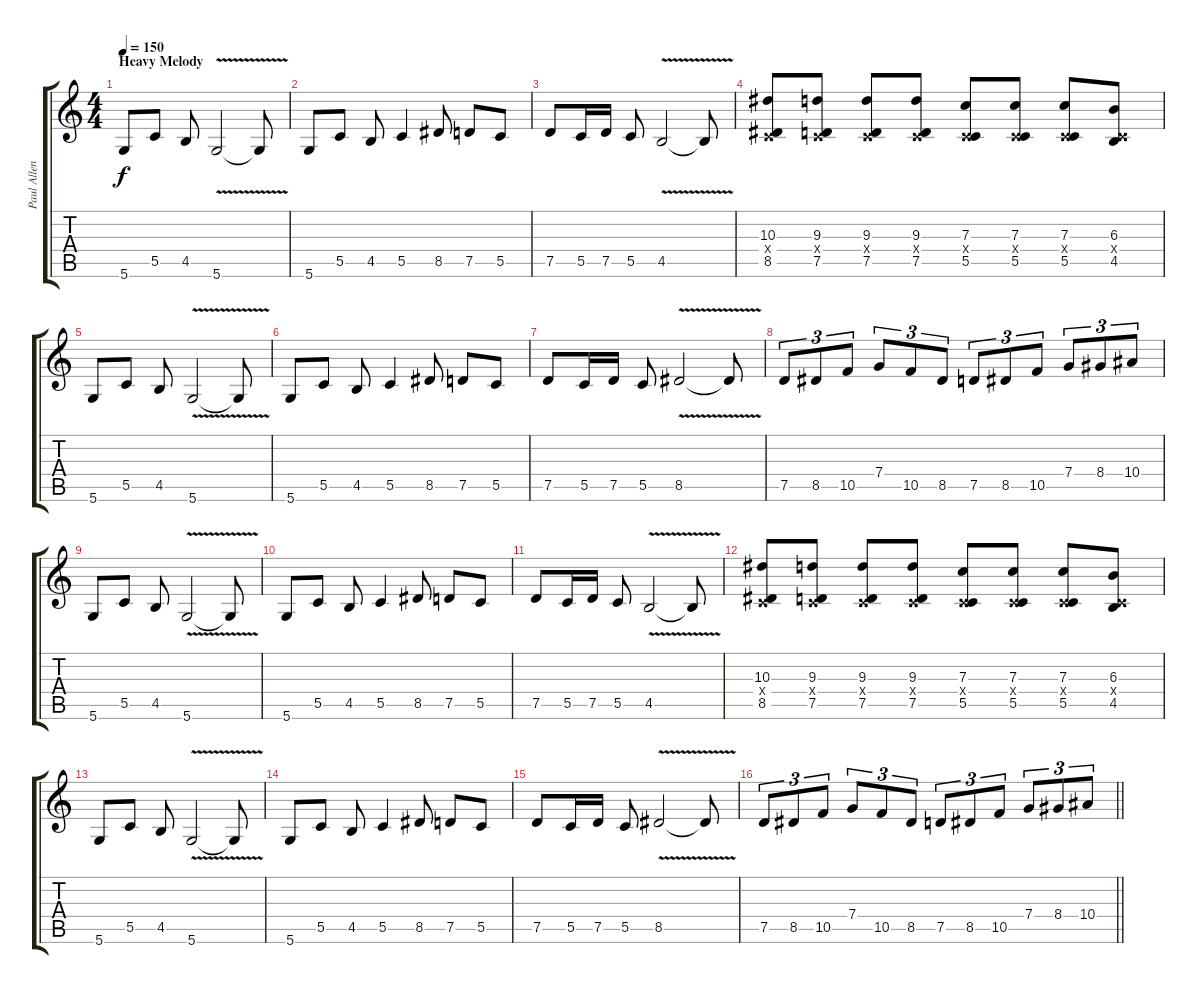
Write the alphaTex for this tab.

\track ("Paul Allender" "Paul Allen") {instrument distortionguitar}
\staff {score tabs}
\tuning (D4 A3 F3 C3 G2 D2) {hide}
\ts (4 4)
\section ("" "Heavy Melody")
\tempo 150
\clef g2
\ks c
5.6.8{dy f} 5.5.8 4.5.8 5.6{v}.2 5.6{t}.8 |
5.6.8 5.5.8 4.5.8 5.5.4 8.5.8 7.5.8 5.5.8 |
7.5.8 5.5.16 7.5.16 5.5.8 4.5{v}.2 4.5{t}.8 |
(10.3 0.4{x} 8.5).8 (9.3 0.4{x} 7.5).8 (9.3 0.4{x} 7.5).8 (9.3 0.4{x} 7.5).8 (7.3 0.4{x} 5.5).8 (7.3 0.4{x} 5.5).8 (7.3 0.4{x} 5.5).8 (6.3 0.4{x} 4.5).8 |
5.6.8 5.5.8 4.5.8 5.6{v}.2 5.6{t}.8 |
5.6.8 5.5.8 4.5.8 5.5.4 8.5.8 7.5.8 5.5.8 |
7.5.8 5.5.16 7.5.16 5.5.8 8.5{v}.2 8.5{t}.8 |
7.5.8{tu (3 2)} 8.5.8{tu (3 2)} 10.5.8{tu (3 2)} 7.4.8{tu (3 2)} 10.5.8{tu (3 2)} 8.5.8{tu (3 2)} 7.5.8{tu (3 2)} 8.5.8{tu (3 2)} 10.5.8{tu (3 2)} 7.4.8{tu (3 2)} 8.4.8{tu (3 2)} 10.4.8{tu (3 2)} |
5.6.8 5.5.8 4.5.8 5.6{v}.2 5.6{t}.8 |
5.6.8 5.5.8 4.5.8 5.5.4 8.5.8 7.5.8 5.5.8 |
7.5.8 5.5.16 7.5.16 5.5.8 4.5{v}.2 4.5{t}.8 |
(10.3 0.4{x} 8.5).8 (9.3 0.4{x} 7.5).8 (9.3 0.4{x} 7.5).8 (9.3 0.4{x} 7.5).8 (7.3 0.4{x} 5.5).8 (7.3 0.4{x} 5.5).8 (7.3 0.4{x} 5.5).8 (6.3 0.4{x} 4.5).8 |
5.6.8 5.5.8 4.5.8 5.6{v}.2 5.6{t}.8 |
5.6.8 5.5.8 4.5.8 5.5.4 8.5.8 7.5.8 5.5.8 |
7.5.8 5.5.16 7.5.16 5.5.8 8.5{v}.2 8.5{t}.8 |
\barLineRight lightlight
7.5.8{tu (3 2)} 8.5.8{tu (3 2)} 10.5.8{tu (3 2)} 7.4.8{tu (3 2)} 10.5.8{tu (3 2)} 8.5.8{tu (3 2)} 7.5.8{tu (3 2)} 8.5.8{tu (3 2)} 10.5.8{tu (3 2)} 7.4.8{tu (3 2)} 8.4.8{tu (3 2)} 10.4.8{tu (3 2)}
